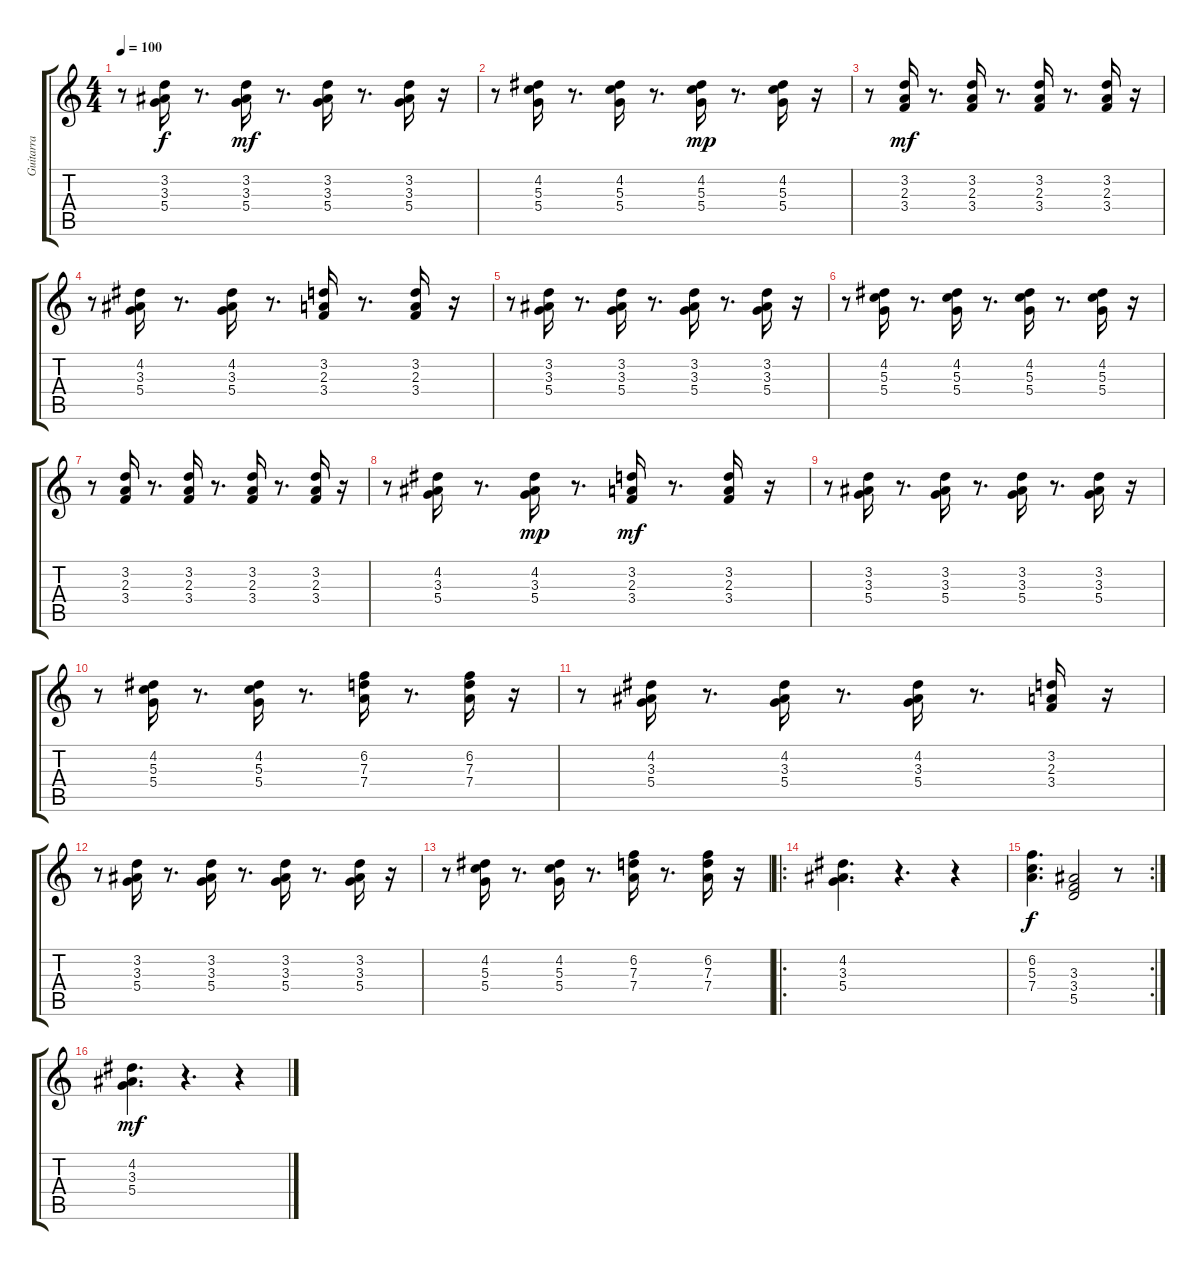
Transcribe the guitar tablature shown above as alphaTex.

\track ("Guitarra" "Guitarra") {solo instrument electricguitarclean}
\staff {score tabs}
\tuning (E4 B3 G3 D3 A2 E2) {hide}
\ts (4 4)
\tempo 100
\clef g2
\ks c
r.8{dy mf} (3.2 3.3 5.4).16{dy f} r.8{d} (3.2 3.3 5.4).16{dy mf} r.8{d} (3.2 3.3 5.4).16 r.8{d} (3.2 3.3 5.4).16 r.16 |
r.8 (4.2 5.3 5.4).16 r.8{d} (4.2 5.3 5.4).16 r.8{d} (4.2 5.3 5.4).16{dy mp} r.8{d} (4.2 5.3 5.4).16 r.16 |
r.8 (3.2 2.3 3.4).16{dy mf} r.8{d} (3.2 2.3 3.4).16 r.8{d} (3.2 2.3 3.4).16 r.8{d} (3.2 2.3 3.4).16 r.16 |
r.8 (4.2 3.3 5.4).16 r.8{d} (4.2 3.3 5.4).16 r.8{d} (3.2 2.3 3.4).16 r.8{d} (3.2 2.3 3.4).16 r.16 |
r.8 (3.2 3.3 5.4).16 r.8{d} (3.2 3.3 5.4).16 r.8{d} (3.2 3.3 5.4).16 r.8{d} (3.2 3.3 5.4).16 r.16 |
r.8 (4.2 5.3 5.4).16 r.8{d} (4.2 5.3 5.4).16 r.8{d} (4.2 5.3 5.4).16 r.8{d} (4.2 5.3 5.4).16 r.16 |
r.8 (3.2 2.3 3.4).16 r.8{d} (3.2 2.3 3.4).16 r.8{d} (3.2 2.3 3.4).16 r.8{d} (3.2 2.3 3.4).16 r.16 |
r.8 (4.2 3.3 5.4).16 r.8{d} (4.2 3.3 5.4).16{dy mp} r.8{d} (3.2 2.3 3.4).16{dy mf} r.8{d} (3.2 2.3 3.4).16 r.16 |
r.8 (3.2 3.3 5.4).16 r.8{d} (3.2 3.3 5.4).16 r.8{d} (3.2 3.3 5.4).16 r.8{d} (3.2 3.3 5.4).16 r.16 |
r.8 (4.2 5.3 5.4).16 r.8{d} (4.2 5.3 5.4).16 r.8{d} (6.2 7.3 7.4).16 r.8{d} (6.2 7.3 7.4).16 r.16 |
r.8 (4.2 3.3 5.4).16 r.8{d} (4.2 3.3 5.4).16 r.8{d} (4.2 3.3 5.4).16 r.8{d} (3.2 2.3 3.4).16 r.16 |
r.8 (3.2 3.3 5.4).16 r.8{d} (3.2 3.3 5.4).16 r.8{d} (3.2 3.3 5.4).16 r.8{d} (3.2 3.3 5.4).16 r.16 |
r.8 (4.2 5.3 5.4).16 r.8{d} (4.2 5.3 5.4).16 r.8{d} (6.2 7.3 7.4).16 r.8{d} (6.2 7.3 7.4).16 r.16 |
\ro
(4.2 3.3 5.4).4{d} r.4{d} r.4 |
\rc 2
(6.2 5.3 7.4).4{d dy f} (3.3 3.4 5.5).2 r.8 |
(4.2 3.3 5.4).4{d dy mf} r.4{d} r.4
